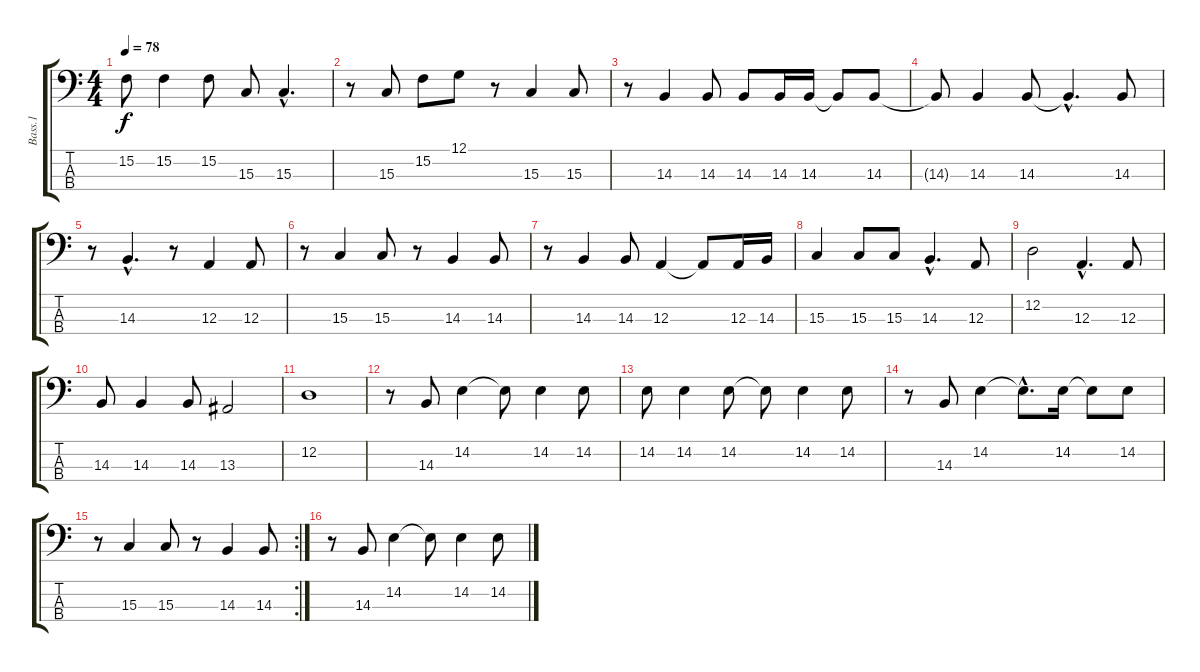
\track ("Bass.1" "Bass.1") {instrument brightacousticpiano}
\staff {score tabs}
\tuning (G2 D2 A1 E1) {hide}
\ts (4 4)
\tempo 78
\clef f4
\ks c
15.2.8{dy f} 15.2.4 15.2.8 15.3.8 15.3{hac}.4{d} |
r.8 15.3.8 15.2.8 12.1.8 r.8 15.3.4 15.3.8 |
r.8 14.3.4 14.3.8 14.3.8 14.3.16 14.3.16 14.3{t}.8 14.3.8 |
14.3{t}.8 14.3.4 14.3.8 14.3{hac t}.4{d} 14.3.8 |
r.8 14.3{hac}.4{d} r.8 12.3.4 12.3.8 |
r.8 15.3.4 15.3.8 r.8 14.3.4 14.3.8 |
r.8 14.3.4 14.3.8 12.3.4 12.3{t}.8 12.3.16 14.3.16 |
15.3.4 15.3.8 15.3.8 14.3{hac}.4{d} 12.3.8 |
12.2.2 12.3{hac}.4{d} 12.3.8 |
14.3.8 14.3.4 14.3.8 13.3.2 |
12.2.1 |
r.8 14.3.8 14.2.4 14.2{t}.8 14.2.4 14.2.8 |
14.2.8 14.2.4 14.2.8 14.2{t}.8 14.2.4 14.2.8 |
r.8 14.3.8 14.2.4 14.2{hac t}.8{d} 14.2.16 14.2{t}.8 14.2.8 |
\rc 2
r.8 15.3.4 15.3.8 r.8 14.3.4 14.3.8 |
r.8 14.3.8 14.2.4 14.2{t}.8 14.2.4 14.2.8
